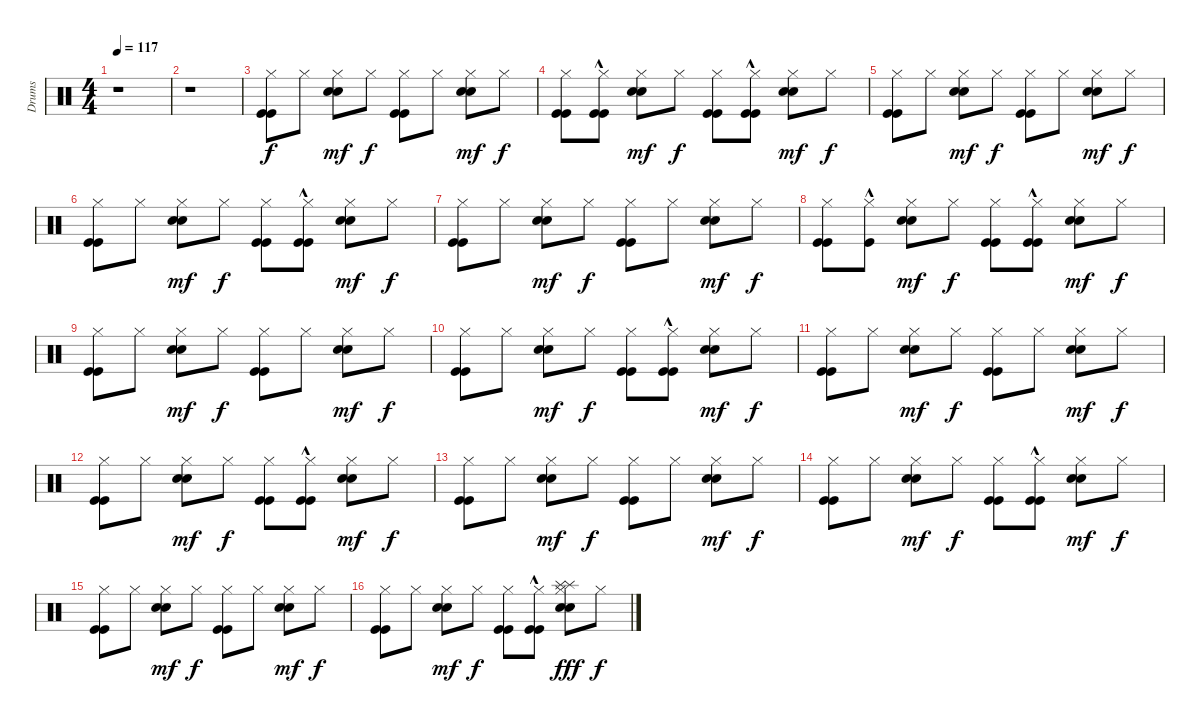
\track ("Drums" "Drums") {instrument percussion}
\staff {score}
\articulation defaults
\ts (4 4)
\tempo 117
\clef neutral
\ks c
r.1{dy f} |
r.1 |
("Kick (hit)" "Kick (hit)" "Hi-Hat (closed)").8 "Hi-Hat (closed)".8 ("Snare (hit) 2" "Snare (hit) 2" "Hi-Hat (closed)").8{dy mf} "Hi-Hat (closed)".8{dy f} ("Kick (hit)" "Kick (hit)" "Hi-Hat (closed)").8 "Hi-Hat (closed)".8 ("Snare (hit) 2" "Snare (hit) 2" "Hi-Hat (closed)").8{dy mf} "Hi-Hat (closed)".8{dy f} |
("Kick (hit)" "Kick (hit)" "Hi-Hat (closed)").8 ("Kick (hit)"{hac} "Kick (hit)"{hac} "Hi-Hat (closed)").8 ("Snare (hit) 2" "Snare (hit) 2" "Hi-Hat (closed)").8{dy mf} "Hi-Hat (closed)".8{dy f} ("Kick (hit)" "Kick (hit)" "Hi-Hat (closed)").8 ("Kick (hit)"{hac} "Kick (hit)"{hac} "Hi-Hat (closed)").8 ("Snare (hit) 2" "Snare (hit) 2" "Hi-Hat (closed)").8{dy mf} "Hi-Hat (closed)".8{dy f} |
("Kick (hit)" "Kick (hit)" "Hi-Hat (closed)").8 "Hi-Hat (closed)".8 ("Snare (hit) 2" "Snare (hit) 2" "Hi-Hat (closed)").8{dy mf} "Hi-Hat (closed)".8{dy f} ("Kick (hit)" "Kick (hit)" "Hi-Hat (closed)").8 "Hi-Hat (closed)".8 ("Snare (hit) 2" "Snare (hit) 2" "Hi-Hat (closed)").8{dy mf} "Hi-Hat (closed)".8{dy f} |
("Kick (hit)" "Kick (hit)" "Hi-Hat (closed)").8 "Hi-Hat (closed)".8 ("Snare (hit) 2" "Snare (hit) 2" "Hi-Hat (closed)").8{dy mf} "Hi-Hat (closed)".8{dy f} ("Kick (hit)" "Kick (hit)" "Hi-Hat (closed)").8 ("Kick (hit)"{hac} "Kick (hit)"{hac} "Hi-Hat (closed)").8 ("Snare (hit) 2" "Snare (hit) 2" "Hi-Hat (closed)").8{dy mf} "Hi-Hat (closed)".8{dy f} |
("Kick (hit)" "Kick (hit)" "Hi-Hat (closed)").8 "Hi-Hat (closed)".8 ("Snare (hit) 2" "Snare (hit) 2" "Hi-Hat (closed)").8{dy mf} "Hi-Hat (closed)".8{dy f} ("Kick (hit)" "Kick (hit)" "Hi-Hat (closed)").8 "Hi-Hat (closed)".8 ("Snare (hit) 2" "Snare (hit) 2" "Hi-Hat (closed)").8{dy mf} "Hi-Hat (closed)".8{dy f} |
("Kick (hit)" "Kick (hit)" "Hi-Hat (closed)").8 ("Kick (hit)"{hac} "Hi-Hat (closed)").8 ("Snare (hit) 2" "Snare (hit) 2" "Hi-Hat (closed)").8{dy mf} "Hi-Hat (closed)".8{dy f} ("Kick (hit)" "Kick (hit)" "Hi-Hat (closed)").8 ("Kick (hit)"{hac} "Kick (hit)"{hac} "Hi-Hat (closed)").8 ("Snare (hit) 2" "Snare (hit) 2" "Hi-Hat (closed)").8{dy mf} "Hi-Hat (closed)".8{dy f} |
("Kick (hit)" "Kick (hit)" "Hi-Hat (closed)").8 "Hi-Hat (closed)".8 ("Snare (hit) 2" "Snare (hit) 2" "Hi-Hat (closed)").8{dy mf} "Hi-Hat (closed)".8{dy f} ("Kick (hit)" "Kick (hit)" "Hi-Hat (closed)").8 "Hi-Hat (closed)".8 ("Snare (hit) 2" "Snare (hit) 2" "Hi-Hat (closed)").8{dy mf} "Hi-Hat (closed)".8{dy f} |
("Kick (hit)" "Kick (hit)" "Hi-Hat (closed)").8 "Hi-Hat (closed)".8 ("Snare (hit) 2" "Snare (hit) 2" "Hi-Hat (closed)").8{dy mf} "Hi-Hat (closed)".8{dy f} ("Kick (hit)" "Kick (hit)" "Hi-Hat (closed)").8 ("Kick (hit)"{hac} "Kick (hit)"{hac} "Hi-Hat (closed)").8 ("Snare (hit) 2" "Snare (hit) 2" "Hi-Hat (closed)").8{dy mf} "Hi-Hat (closed)".8{dy f} |
("Kick (hit)" "Kick (hit)" "Hi-Hat (closed)").8 "Hi-Hat (closed)".8 ("Snare (hit) 2" "Snare (hit) 2" "Hi-Hat (closed)").8{dy mf} "Hi-Hat (closed)".8{dy f} ("Kick (hit)" "Kick (hit)" "Hi-Hat (closed)").8 "Hi-Hat (closed)".8 ("Snare (hit) 2" "Snare (hit) 2" "Hi-Hat (closed)").8{dy mf} "Hi-Hat (closed)".8{dy f} |
("Kick (hit)" "Kick (hit)" "Hi-Hat (closed)").8 "Hi-Hat (closed)".8 ("Snare (hit) 2" "Snare (hit) 2" "Hi-Hat (closed)").8{dy mf} "Hi-Hat (closed)".8{dy f} ("Kick (hit)" "Kick (hit)" "Hi-Hat (closed)").8 ("Kick (hit)"{hac} "Kick (hit)"{hac} "Hi-Hat (closed)").8 ("Snare (hit) 2" "Snare (hit) 2" "Hi-Hat (closed)").8{dy mf} "Hi-Hat (closed)".8{dy f} |
("Kick (hit)" "Kick (hit)" "Hi-Hat (closed)").8 "Hi-Hat (closed)".8 ("Snare (hit) 2" "Snare (hit) 2" "Hi-Hat (closed)").8{dy mf} "Hi-Hat (closed)".8{dy f} ("Kick (hit)" "Kick (hit)" "Hi-Hat (closed)").8 "Hi-Hat (closed)".8 ("Snare (hit) 2" "Snare (hit) 2" "Hi-Hat (closed)").8{dy mf} "Hi-Hat (closed)".8{dy f} |
("Kick (hit)" "Kick (hit)" "Hi-Hat (closed)").8 "Hi-Hat (closed)".8 ("Snare (hit) 2" "Snare (hit) 2" "Hi-Hat (closed)").8{dy mf} "Hi-Hat (closed)".8{dy f} ("Kick (hit)" "Kick (hit)" "Hi-Hat (closed)").8 ("Kick (hit)"{hac} "Kick (hit)"{hac} "Hi-Hat (closed)").8 ("Snare (hit) 2" "Snare (hit) 2" "Hi-Hat (closed)").8{dy mf} "Hi-Hat (closed)".8{dy f} |
("Kick (hit)" "Kick (hit)" "Hi-Hat (closed)").8 "Hi-Hat (closed)".8 ("Snare (hit) 2" "Snare (hit) 2" "Hi-Hat (closed)").8{dy mf} "Hi-Hat (closed)".8{dy f} ("Kick (hit)" "Kick (hit)" "Hi-Hat (closed)").8 "Hi-Hat (closed)".8 ("Snare (hit) 2" "Snare (hit) 2" "Hi-Hat (closed)").8{dy mf} "Hi-Hat (closed)".8{dy f} |
("Kick (hit)" "Kick (hit)" "Hi-Hat (closed)").8 "Hi-Hat (closed)".8 ("Snare (hit) 2" "Snare (hit) 2" "Hi-Hat (closed)").8{dy mf} "Hi-Hat (closed)".8{dy f} ("Kick (hit)" "Kick (hit)" "Hi-Hat (closed)").8 ("Kick (hit)"{hac} "Kick (hit)"{hac} "Hi-Hat (closed)").8 ("Snare (hit) 2" "Snare (hit) 2" "Hi-Hat (closed)" "Splash (hit)" "Splash (hit)").8{dy fff} "Hi-Hat (closed)".8{dy f}
